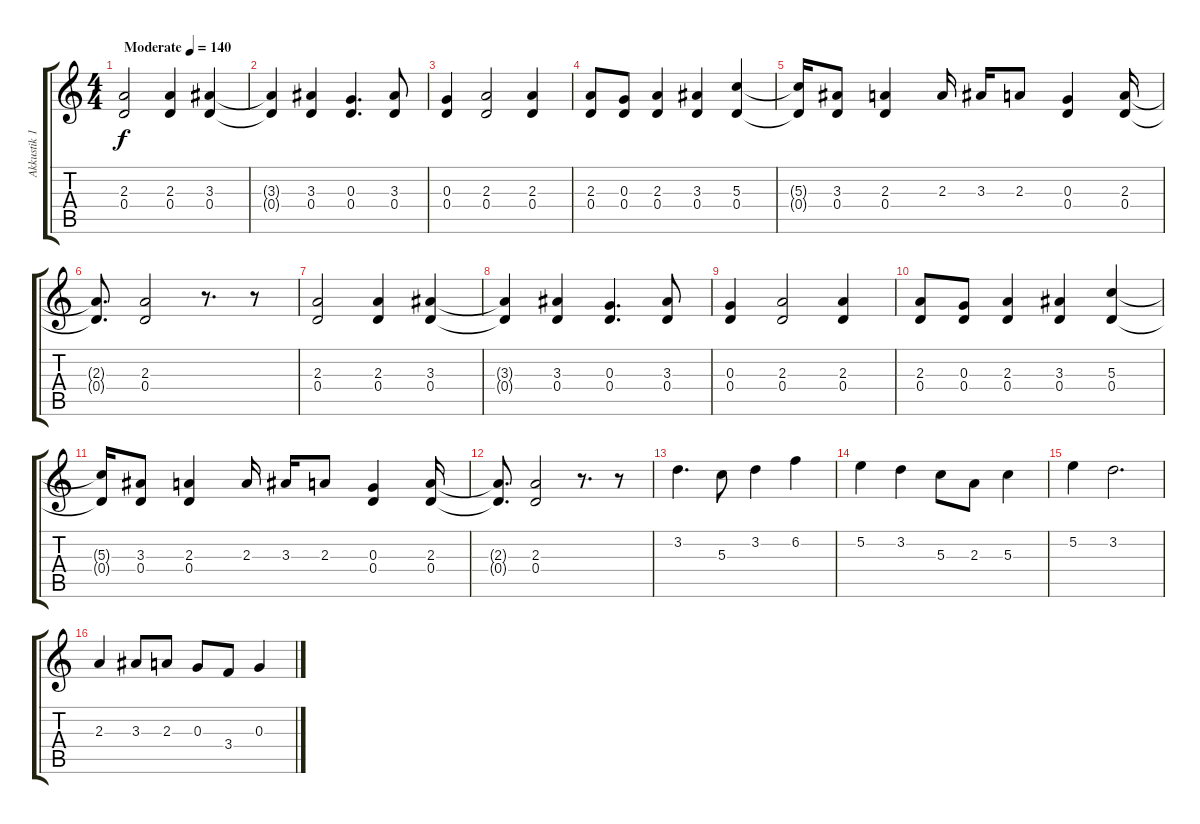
\track ("Akkustik 1" "Akkustik 1") {instrument acousticguitarnylon}
\staff {score tabs}
\tuning (E4 B3 G3 D3 A2 E2) {hide}
\ts (4 4)
\tempo (140 "Moderate")
\clef g2
\ks c
(2.3 0.4).2{dy f instrument acousticguitarnylon} (2.3 0.4).4 (3.3 0.4).4 |
(3.3{t} 0.4{t}).4 (3.3 0.4).4 (0.3 0.4).4{d} (3.3 0.4).8 |
(0.3 0.4).4 (2.3 0.4).2 (2.3 0.4).4 |
(2.3 0.4).8 (0.3 0.4).8 (2.3 0.4).4 (3.3 0.4).4 (5.3 0.4).4 |
(5.3{t} 0.4{t}).16 (3.3 0.4).8 (2.3 0.4).4 2.3.16 3.3.16 2.3.8 (0.3 0.4).4 (2.3 0.4).16 |
(2.3{t} 0.4{t}).8{d} (2.3 0.4).2 r.8{d} r.8 |
(2.3 0.4).2 (2.3 0.4).4 (3.3 0.4).4 |
(3.3{t} 0.4{t}).4 (3.3 0.4).4 (0.3 0.4).4{d} (3.3 0.4).8 |
(0.3 0.4).4 (2.3 0.4).2 (2.3 0.4).4 |
(2.3 0.4).8 (0.3 0.4).8 (2.3 0.4).4 (3.3 0.4).4 (5.3 0.4).4 |
(5.3{t} 0.4{t}).16 (3.3 0.4).8 (2.3 0.4).4 2.3.16 3.3.16 2.3.8 (0.3 0.4).4 (2.3 0.4).16 |
(2.3{t} 0.4{t}).8{d} (2.3 0.4).2 r.8{d} r.8 |
3.2.4{d} 5.3.8 3.2.4 6.2.4 |
5.2.4 3.2.4 5.3.8 2.3.8 5.3.4 |
5.2.4 3.2.2{d} |
2.3.4 3.3.8 2.3.8 0.3.8 3.4.8 0.3.4
